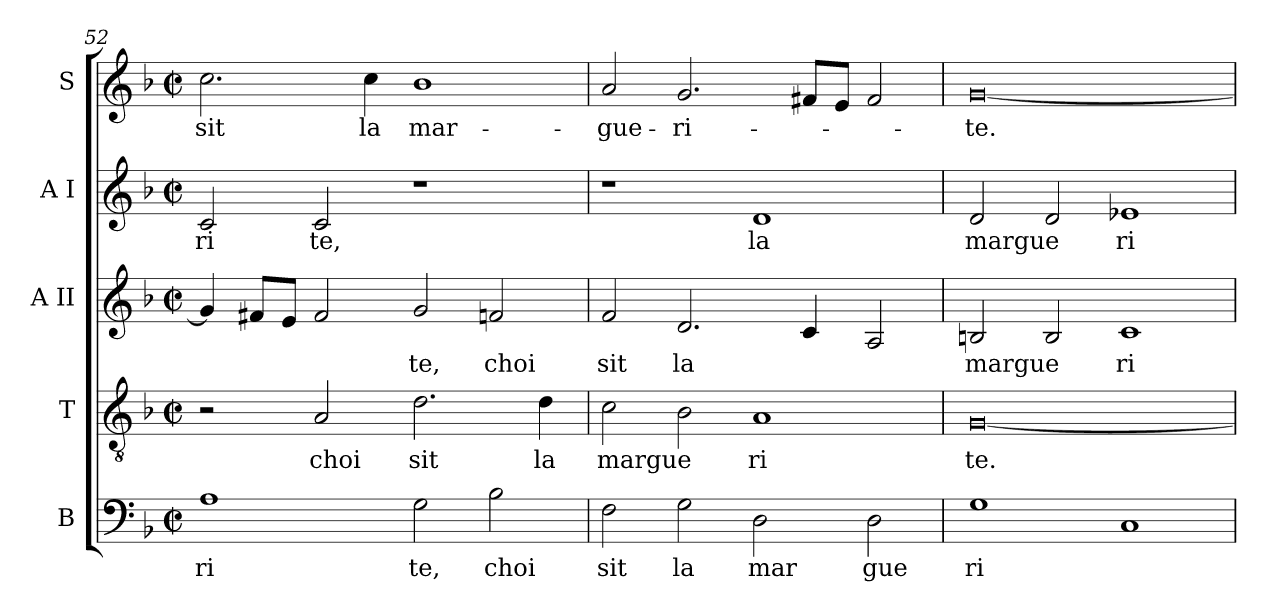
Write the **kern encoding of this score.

**kern	**text	**kern	**text	**kern	**text	**kern	**text	**kern	**text
*part5	*part5	*part4	*part4	*part3	*part3	*part2	*part2	*part1	*part1
*staff5	*staff5	*staff4	*staff4	*staff3	*staff3	*staff2	*staff2	*staff1	*staff1
*I"B	*	*I"T	*	*I"A II	*	*I"A I	*	*I"S	*
*clefF4	*	*clefGv2	*	*clefG2	*	*clefG2	*	*clefG2	*
*k[b-]	*	*k[b-]	*	*k[b-]	*	*k[b-]	*	*k[b-]	*
*F:	*	*F:	*	*F:	*	*F:	*	*F:	*
*M2/2	*	*M2/2	*	*M2/2	*	*M2/2	*	*M2/2	*
*met(c|)	*	*met(c|)	*	*met(c|)	*	*met(c|)	*	*met(c|)	*
=52	=52	=52	=52	=52	=52	=52	=52	=52	=52
!	!LO:LY:b:cj	!	!	!	!	!	!LO:LY:b:cj	!	!LO:LY:b:cj
1A	ri	2r	.	4g/]	.	2c/	ri	2.cc\	-sit
.	.	.	.	8f#/L	.	.	.	.	.
.	.	.	.	8e/J	.	.	.	.	.
!	!	!	!LO:LY:b:cj	!	!	!	!LO:LY:b:cj	!	!
.	.	2A/	choi	2f#/	.	2c/	te,	.	.
!	!	!	!	!	!	!	!	!	!LO:LY:b:cj
.	.	.	.	.	.	.	.	4cc\	la
!	!LO:LY:b:cj	!	!LO:LY:b:cj	!	!LO:LY:b:cj	!	!	!	!LO:LY:b:cj
2G\	te,	2.d\	sit	2g/	te,	1r	.	1b-	mar-
!	!LO:LY:b:cj	!	!	!	!LO:LY:b:cj	!	!	!	!
2B-\	choi	.	.	2fn/	choi	.	.	.	.
!	!	!	!LO:LY:b:cj	!	!	!	!	!	!
.	.	4d\	la	.	.	.	.	.	.
=53	=53	=53	=53	=53	=53	=53	=53	=53	=53
!	!LO:LY:b:cj	!	!LO:LY:b:cj	!	!LO:LY:b:cj	!	!	!	!LO:LY:b:cj
2F\	sit	2c\	margue	2f/	sit	1r	.	2a/	-gue-
!	!LO:LY:b:cj	!	!	!	!LO:LY:b:cj	!	!	!	!LO:LY:b:cj
2G\	la	2B-\	.	2.d/	la	.	.	2.g/	-ri-
!	!LO:LY:b:cj	!	!LO:LY:b:cj	!	!	!	!LO:LY:b:cj	!	!
2D\	mar	1A	ri	.	.	1d	la	.	.
.	.	.	.	4c/	.	.	.	8f#/L	.
.	.	.	.	.	.	.	.	8e/J	.
!	!LO:LY:b:cj	!	!	!	!	!	!	!	!
2D\	gue	.	.	2A/	.	.	.	2f#/	.
=54	=54	=54	=54	=54	=54	=54	=54	=54	=54
!	!LO:LY:b:cj	!	!LO:LY:b:cj	!	!LO:LY:b:cj	!	!LO:LY:b:cj	!	!LO:LY:b:cj
1G	ri	[<0G	te.	2Bn/	margue	2d/	margue	[<0g	-te.
.	.	.	.	2B/	.	2d/	.	.	.
!	!	!	!	!	!LO:LY:b:cj	!	!LO:LY:b:cj	!	!
1C	.	.	.	1c	ri	1e-X	ri	.	.
=	=	=	=	=	=	=	=	=	=
*-	*-	*-	*-	*-	*-	*-	*-	*-	*-
